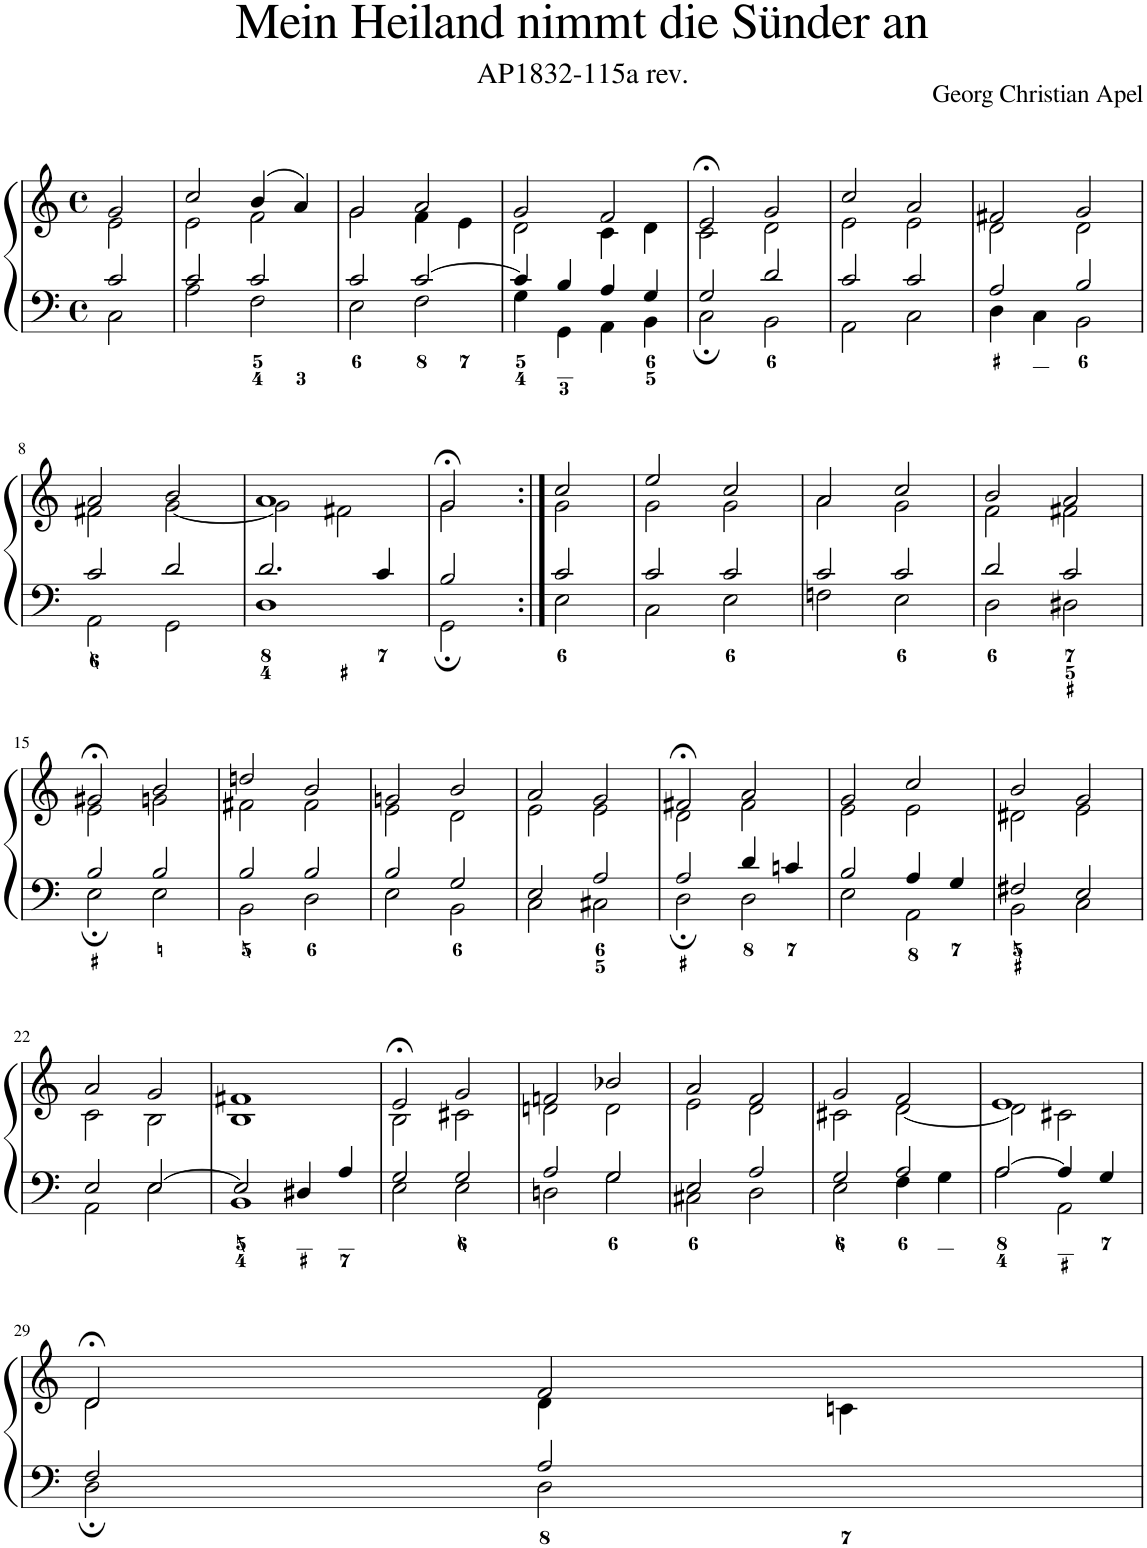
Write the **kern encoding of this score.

**kern	**kern
*part1	*part1
*staff2	*staff1
*I"Piano	*
*I'Pno.	*
*clefF4	*clefG2
*k[]	*k[]
*M4/4	*M4/4
*met(c)	*met(c)
=1	=1
*^	*^
2c/	2C\	2g/	2e\
=2	=2	=2	=2
2c/	2A\	2cc/	2e\
2c/	2F\	(4b/	2f\
.	.	4a/)	.
=3	=3	=3	=3
2c/	2E\	2g/	2g\
[2c/	2F\	2a/	4f\
.	.	.	4e\
=4	=4	=4	=4
4c/]	4G\	2g/	2d\
4B/	4GG\	.	.
4A/	4AA\	2f/	4c\
4G/	4BB\	.	4d\
=5	=5	=5	=5
2G/	2C;\	2e;</	2c\
2d/	2BB\	2g/	2d\
=6	=6	=6	=6
2c/	2AA\	2cc/	2e\
2c/	2C\	2a/	2e\
=7	=7	=7	=7
2A/	4D\	2f#X/	2d\
.	4C\	.	.
2B/	2BB\	2g/	2d\
!!LO:LB:g=z	!!
=8	=8	=8	=8
2c/	2AA\	2a/	2f#X\
2d/	2GG\	2b/	[2g\
=9	=9	=9	=9
2.d/	1D	1a	2g\]
.	.	.	2f#X\
4c/	.	.	.
=10	=10	=10	=10
2B/	2GG;\	2g;</	2g\
=11:|!	=11:|!	=11:|!	=11:|!
2c/	2E\	2cc/	2g\
=12	=12	=12	=12
2c/	2C\	2ee/	2g\
2c/	2E\	2cc/	2g\
=13	=13	=13	=13
2c/	2Fn\	2a/	2a\
2c/	2E\	2cc/	2g\
=14	=14	=14	=14
2d/	2D\	2b/	2f\
2c/	2D#X\	2a/	2f#X\
!!LO:LB:g=z	!!
=15	=15	=15	=15
2B/	2E;\	2g#X;</	2e\
2B/	2E\	2b/	2gn\
=16	=16	=16	=16
2B/	2BB\	2ddn/	2f#X\
2B/	2D\	2b/	2f#\
=17	=17	=17	=17
2B/	2E\	2gn/	2e\
2G/	2BB\	2b/	2d\
=18	=18	=18	=18
2E/	2C\	2a/	2e\
2A/	2C#X\	2g/	2e\
=19	=19	=19	=19
2A/	2D;\	2f#X;</	2d\
4d/	2D\	2a/	2f#\
4cn/	.	.	.
=20	=20	=20	=20
2B/	2E\	2g/	2e\
4A/	2AA\	2cc/	2e\
4G/	.	.	.
=21	=21	=21	=21
2F#X/	2BB\	2b/	2d#X\
2E/	2C\	2g/	2e\
!!LO:LB:g=z	!!
=22	=22	=22	=22
2E/	2AA\	2a/	2c\
[2E/	2E\	2g/	2B\
=23	=23	=23	=23
2E/]	1BB	1f#X	1B
4D#X/	.	.	.
4A/	.	.	.
=24	=24	=24	=24
2G/	2E\	2e;</	2B\
2G/	2E\	2g/	2c#X\
=25	=25	=25	=25
2A/	2Dn\	2fn/	2dn\
2G/	2G\	2b-X/	2d\
=26	=26	=26	=26
2E/	2C#X\	2a/	2e\
2A/	2D\	2f/	2d\
=27	=27	=27	=27
2G/	2E\	2g/	2c#X\
2A/	4F\	2f/	[2d\
.	4G\	.	.
=28	=28	=28	=28
[2A/	2A\	1e	2d\]
4A/]	2AA\	.	2c#X\
4G/	.	.	.
!!LO:LB:g=z	!!
=29	=29	=29	=29
2F/	2D;\	2d;</	2d\
2A/	2D\	2f/	4d\
.	.	.	4cn\
*v	*v	*	*
*	*v	*v
=	=
*-	*-
